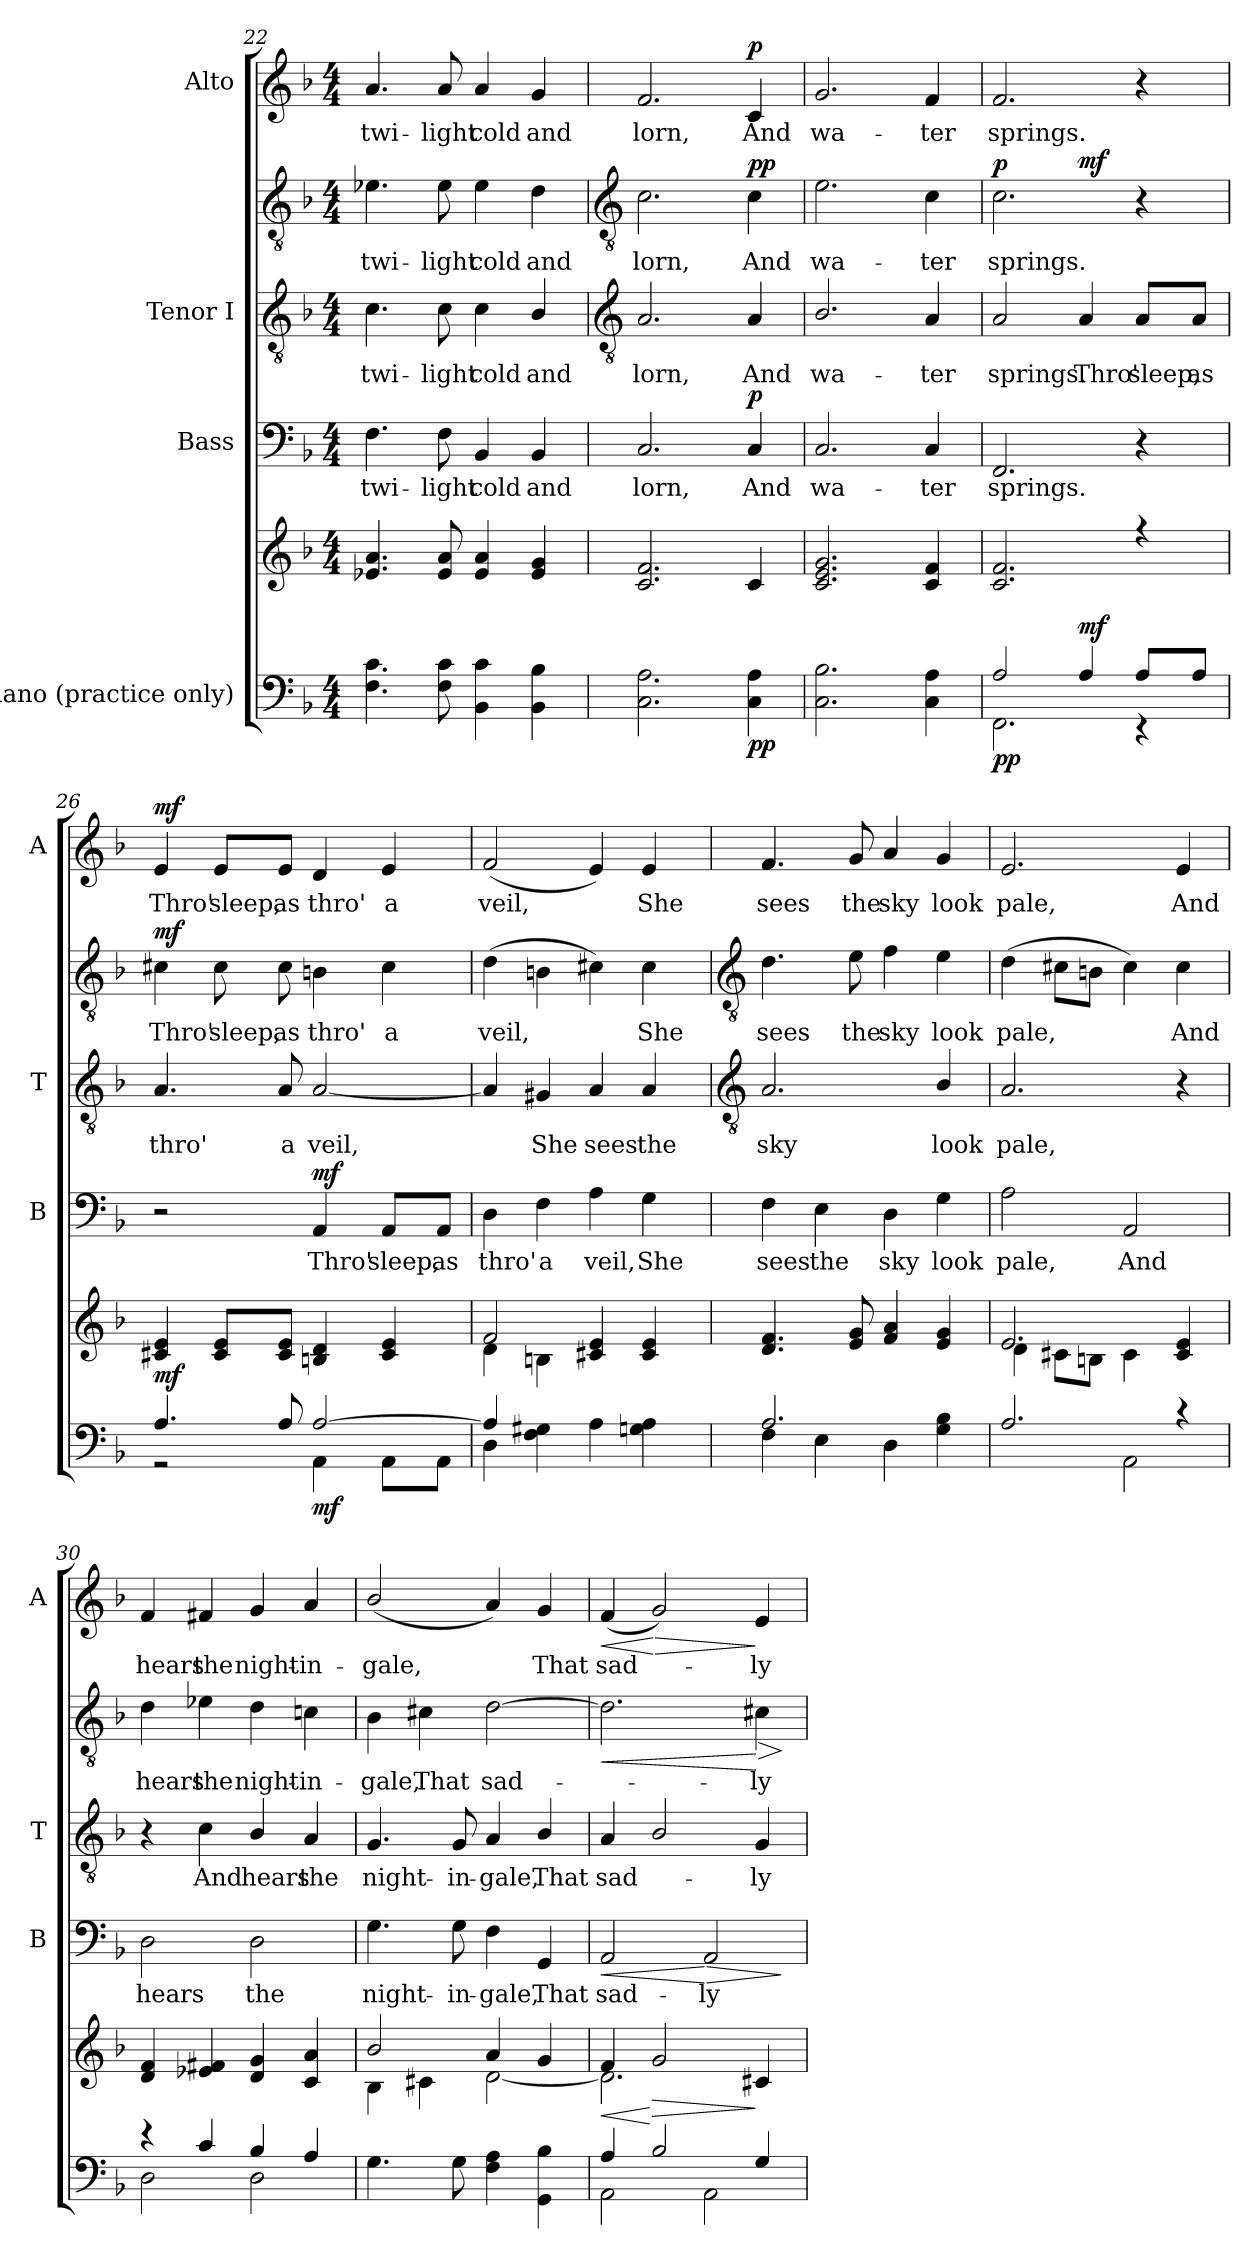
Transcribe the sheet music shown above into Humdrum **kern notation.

**kern	**kern	**dynam	**kern	**text	**dynam	**kern	**text	**kern	**text	**dynam	**kern	**text	**dynam
*part4	*part4	*part4	*part3	*part3	*part3	*part2	*part2	*part2	*part2	*part2	*part1	*part1	*part1
*staff6	*staff5	*staff5/6	*staff4	*staff4	*staff4	*staff3	*staff3	*staff2	*staff2	*staff2/3	*staff1	*staff1	*staff1
*I"Piano (practice only)	*	*	*I"Bass	*	*	*I"Tenor I	*	*	*	*	*I"Alto	*	*
*	*	*	*I'B	*	*	*I'T	*	*	*	*	*I'A	*	*
*clefF4	*clefG2	*	*clefF4	*	*	*clefGv2	*	*clefGv2	*	*	*clefG2	*	*
*k[b-]	*k[b-]	*	*k[b-]	*	*	*k[b-]	*	*k[b-]	*	*	*k[b-]	*	*
*F:	*F:	*	*F:	*	*	*F:	*	*F:	*	*	*F:	*	*
*M4/4	*M4/4	*	*M4/4	*	*	*M4/4	*	*M4/4	*	*	*M4/4	*	*
=22	=22	=22	=22	=22	=22	=22	=22	=22	=22	=22	=22	=22	=22
*^	*^	*	*	*	*	*	*	*	*	*	*	*	*
!	!	!	!	!	!	!LO:LY:b	!	!	!LO:LY:b	!	!LO:LY:b	!	!	!LO:LY:b	!
1ryy	4.F\ 4.c\	4.e-X/ 4.a/	1ryy	.	4.F	twi-	.	4.c	twi-	4.e-X	twi-	.	4.a	twi-	.
!	!	!	!	!	!	!LO:LY:b	!	!	!LO:LY:b	!	!LO:LY:b	!	!	!LO:LY:b	!
.	8F\ 8c\	8e-/ 8a/	.	.	8F	-light	.	8c	-light	8e-	-light	.	8a	-light	.
!	!	!	!	!	!	!LO:LY:b	!	!	!LO:LY:b	!	!LO:LY:b	!	!	!LO:LY:b	!
.	4BB-\ 4c\	4e-/ 4a/	.	.	4BB-	cold	.	4c	cold	4e-	cold	.	4a	cold	.
!	!	!	!	!	!	!LO:LY:b	!	!	!LO:LY:b	!	!LO:LY:b	!	!	!LO:LY:b	!
.	4BB-\ 4B-\	4e-/ 4g/	.	.	4BB-	and	.	4B-/	and	4d	and	.	4g	and	.
!!LO:LB:g=z
=23	=23	=23	=23	=23	=23	=23	=23	=23	=23	=23	=23	=23	=23	=23	=23
*	*	*	*	*	*	*	*	*clefGv2	*	*clefGv2	*	*	*	*	*
!	!	!	!	!	!	!LO:LY:b	!	!	!LO:LY:b	!	!LO:LY:b	!	!	!LO:LY:b	!
1ryy	2.C\ 2.A\	2.c/ 2.f/	1ryy	.	2.C	lorn,	.	2.A	lorn,	2.c	lorn,	.	2.f	lorn,	.
!	!	!	!	!LO:DY:b=2	!	!LO:LY:b	!	!	!LO:LY:b	!	!LO:LY:b	!	!	!LO:LY:b	!
!	!	!	!	!LO:DY:n=1:b	!	!	!LO:DY:b	!	!	!	!	!LO:DY:b=2	!	!	!
!	!	!	!	!	!	!	!	!	!	!	!	!LO:DY:n=1:b	!	!	!LO:DY:b
.	4C\ 4A\	4c/	.	p p	4C	And	p	4A	And	4c	And	p p	4c	And	p
=24	=24	=24	=24	=24	=24	=24	=24	=24	=24	=24	=24	=24	=24	=24	=24
!	!	!	!	!	!	!LO:LY:b	!	!	!LO:LY:b	!	!LO:LY:b	!	!	!LO:LY:b	!
1ryy	2.C\ 2.B-\	2.c/ 2.e/ 2.g/	1ryy	.	2.C	wa-	.	2.B-/	wa-	2.e	wa-	.	2.g	wa-	.
!	!	!	!	!	!	!LO:LY:b	!	!	!LO:LY:b	!	!LO:LY:b	!	!	!LO:LY:b	!
.	4C\ 4A\	4c/ 4f/	.	.	4C	-ter	.	4A	-ter	4c	-ter	.	4f	-ter	.
=25	=25	=25	=25	=25	=25	=25	=25	=25	=25	=25	=25	=25	=25	=25	=25
!	!	!	!	!LO:DY:b=2	!	!LO:LY:b	!	!	!LO:LY:b	!	!LO:LY:b	!	!	!LO:LY:b	!
!	!	!	!	!LO:DY:n=1:b=2	!	!	!	!	!	!	!	!LO:DY:b=2	!	!	!
2A/	2.FF\	2.c/ 2.f/	1ryy	p p	2.FF	springs.	.	2A	springs.	2.c	springs.	p	2.f	springs.	.
!	!	!	!	!LO:DY:n=2:a=2	!	!	!	!	!LO:LY:b	!	!	!LO:DY:b=2	!	!	!
4A/	.	.	.	mf	.	.	.	4A	Thro'	.	.	mf	.	.	.
!	!	!	!	!	!	!	!	!	!LO:LY:b	!	!	!	!	!	!
8A/L	4r	4r	.	.	4r	.	.	8A/L	sleep,	4r	.	.	4r	.	.
!	!	!	!	!	!	!	!	!	!LO:LY:b	!	!	!	!	!	!
8A/J	.	.	.	.	.	.	.	8A/J	as	.	.	.	.	.	.
=26	=26	=26	=26	=26	=26	=26	=26	=26	=26	=26	=26	=26	=26	=26	=26
!	!	!	!	!LO:DY:b	!	!	!	!	!LO:LY:b	!	!LO:LY:b	!LO:DY:b	!	!LO:LY:b	!LO:DY:b
4.A/	2r	4c#X/ 4e/	2ryy	mf	2r	.	.	4.A	thro'	4c#X	Thro'	mf	4e	Thro'	mf
!	!	!	!	!	!	!	!	!	!	!	!LO:LY:b	!	!	!LO:LY:b	!
.	.	8c#/ 8e/L	.	.	.	.	.	.	.	8c#	sleep,	.	8e/L	sleep,	.
!	!	!	!	!	!	!	!	!	!LO:LY:b	!	!LO:LY:b	!	!	!LO:LY:b	!
8A/	.	8c#/ 8e/J	.	.	.	.	.	8A	a	8c#	as	.	8e/J	as	.
!	!	!	!	!LO:DY:b=2	!	!LO:LY:b	!LO:DY:b	!	!LO:LY:b	!	!LO:LY:b	!	!	!LO:LY:b	!
[2A/	4AA\	4Bn/ 4d/	8ryy	mf	4AA	Thro'	mf	[2A	veil,	4Bn	thro'	.	4d	thro'	.
.	.	.	4.ryy	.	.	.	.	.	.	.	.	.	.	.	.
!	!	!	!	!	!	!LO:LY:b	!	!	!	!	!LO:LY:b	!	!	!LO:LY:b	!
.	8AA\L	4c#/ 4e/	.	.	8AA/L	sleep,	.	.	.	4c#	a	.	4e	a	.
!	!	!	!	!	!	!LO:LY:b	!	!	!	!	!	!	!	!	!
.	8AA\J	.	.	.	8AA/J	as	.	.	.	.	.	.	.	.	.
=27	=27	=27	=27	=27	=27	=27	=27	=27	=27	=27	=27	=27	=27	=27	=27
!	!	!	!	!	!	!LO:LY:b	!	!	!	!	!LO:LY:b	!	!	!LO:LY:b	!
4A/]	4D\	2f/	4d\	.	4D	thro'	.	4A]	.	(>4d	veil,	.	(<2f	veil,	.
!	!	!	!	!	!	!LO:LY:b	!	!	!LO:LY:b	!	!	!	!	!	!
2ryy	4F\ 4G#X\	.	4Bn\	.	4F	a	.	4G#X	She	4Bn	.	.	.	.	.
!	!	!	!	!	!	!LO:LY:b	!	!	!LO:LY:b	!	!	!	!	!	!
.	4A\	4c#X/ 4e/	2ryy	.	4A	veil,	.	4A	sees	4c#X)	.	.	4e)	.	.
!	!	!	!	!	!	!LO:LY:b	!	!	!LO:LY:b	!	!LO:LY:b	!	!	!LO:LY:b	!
8ryy	4Gn\ 4A\	4c#/ 4e/	.	.	4G	She	.	4A	the	4c#	She	.	4e	She	.
8ryy	.	.	.	.	.	.	.	.	.	.	.	.	.	.	.
!!LO:LB:g=z
=28	=28	=28	=28	=28	=28	=28	=28	=28	=28	=28	=28	=28	=28	=28	=28
*	*	*	*	*	*	*	*	*clefGv2	*	*clefGv2	*	*	*	*	*
!	!	!	!	!	!	!LO:LY:b	!	!	!LO:LY:b	!	!LO:LY:b	!	!	!LO:LY:b	!
2.A/	4F\	4.d/ 4.f/	1ryy	.	4F	sees	.	2.A	sky	4.d	sees	.	4.f	sees	.
!	!	!	!	!	!	!LO:LY:b	!	!	!	!	!	!	!	!	!
.	4E\	.	.	.	4E	the	.	.	.	.	.	.	.	.	.
!	!	!	!	!	!	!	!	!	!	!	!LO:LY:b	!	!	!LO:LY:b	!
.	.	8e/ 8g/	.	.	.	.	.	.	.	8e	the	.	8g	the	.
!	!	!	!	!	!	!LO:LY:b	!	!	!	!	!LO:LY:b	!	!	!LO:LY:b	!
.	4D\	4f/ 4a/	.	.	4D	sky	.	.	.	4f	sky	.	4a	sky	.
!	!	!	!	!	!	!LO:LY:b	!	!	!LO:LY:b	!	!LO:LY:b	!	!	!LO:LY:b	!
4ryy	4G\ 4B-\	4e/ 4g/	.	.	4G	look	.	4B-/	look	4e	look	.	4g	look	.
=29	=29	=29	=29	=29	=29	=29	=29	=29	=29	=29	=29	=29	=29	=29	=29
!	!	!	!	!	!	!LO:LY:b	!	!	!LO:LY:b	!	!LO:LY:b	!	!	!LO:LY:b	!
2.A/	2ryy	2.e/	4d\	.	2A	pale,	.	2.A	pale,	(>4d	pale,	.	2.e	pale,	.
.	.	.	8c#X\L	.	.	.	.	.	.	8c#XL	.	.	.	.	.
.	.	.	8Bn\J	.	.	.	.	.	.	8BnJ	.	.	.	.	.
!	!	!	!	!	!	!LO:LY:b	!	!	!	!	!	!	!	!	!
.	2AA\	.	4c#\	.	2AA	And	.	.	.	4c#)	.	.	.	.	.
!	!	!	!	!	!	!	!	!	!	!	!LO:LY:b	!	!	!LO:LY:b	!
4r	.	4c#/ 4e/	4ryy	.	.	.	.	4r	.	4c#	And	.	4e	And	.
=30	=30	=30	=30	=30	=30	=30	=30	=30	=30	=30	=30	=30	=30	=30	=30
!	!	!	!	!	!	!LO:LY:b	!	!	!	!	!LO:LY:b	!	!	!LO:LY:b	!
4r	2D\	4d/ 4f/	1ryy	.	2D	hears	.	4r	.	4d	hears	.	4f	hears	.
!	!	!	!	!	!	!	!	!	!LO:LY:b	!	!LO:LY:b	!	!	!LO:LY:b	!
4c/	.	4e-X/ 4f#X/	.	.	.	.	.	4c	-And	4e-X	the	.	4f#X	the	.
!	!	!	!	!	!	!LO:LY:b	!	!	!LO:LY:b	!	!LO:LY:b	!	!	!LO:LY:b	!
4B-/	2D\	4d/ 4g/	.	.	2D	the	.	4B-/	hears	4d	night-	.	4g	night-	.
!	!	!	!	!	!	!	!	!	!LO:LY:b	!	!LO:LY:b	!	!	!LO:LY:b	!
4A/	.	4c/ 4a/	.	.	.	.	.	4A	the	4cn	-in-	.	4a	-in-	.
=31	=31	=31	=31	=31	=31	=31	=31	=31	=31	=31	=31	=31	=31	=31	=31
!	!	!	!	!	!	!LO:LY:b	!	!	!LO:LY:b	!	!LO:LY:b	!	!	!LO:LY:b	!
1ryy	4.G\	2b-/	4B-\	.	4.G	night-	.	4.G	night-	4B-	gale,	.	(<2b-/	-gale,	.
!	!	!	!	!	!	!	!	!	!	!	!LO:LY:b	!	!	!	!
.	.	.	4c#X\	.	.	.	.	.	.	4c#X	That	.	.	.	.
!	!	!	!	!	!	!LO:LY:b	!	!	!LO:LY:b	!	!	!	!	!	!
.	8G\	.	.	.	8G	-in-	.	8G	-in-	.	.	.	.	.	.
!	!	!	!	!	!	!LO:LY:b	!	!	!LO:LY:b	!	!LO:LY:b	!	!	!	!
.	4F\ 4A\	4a/	[2d\	.	4F	-gale,	.	4A	-gale,	[2d	sad-	.	4a)	.	.
!	!	!	!	!	!	!LO:LY:b	!	!	!LO:LY:b	!	!	!	!	!LO:LY:b	!
.	4GG\ 4B-\	4g/	.	.	4GG	That	.	4B-/	That	.	.	.	4g	That	.
=32	=32	=32	=32	=32	=32	=32	=32	=32	=32	=32	=32	=32	=32	=32	=32
!	!	!	!	!LO:HP:b	!	!LO:LY:b	!LO:HP:b	!	!LO:LY:b	!	!	!LO:HP:b	!	!LO:LY:b	!LO:HP:b
4A/	2AA\	4f/	2.d\]	<	2AA	sad-	<	4A	sad-	2.d]	.	<	(<4f	sad-	<
!	!	!	!	!LO:HP:n=1:b	!	!	!	!	!	!	!	!	!	!	!LO:HP:n=1:b
2B-/	.	2g/	.	[ >	.	.	.	2B-/	.	.	.	.	2g)	.	[ >
!	!	!	!	!	!	!LO:LY:b	!LO:HP:n=1:b	!	!	!	!	!	!	!	!
.	2AA\	.	.	.	2AA	-ly	[ >	.	.	.	.	.	.	.	.
!	!	!	!	!	!	!	!	!	!LO:LY:b	!	!LO:LY:b	!LO:HP:n=1:b	!	!LO:LY:b	!
4G/	.	4c#X/	4ryy	]	.	.	.	4G	ly	4c#X	ly	[ >	4e	ly	]
*v	*v	*	*	*	*	*	*	*	*	*	*	*	*	*	*
*	*v	*v	*	*	*	*	*	*	*	*	*	*	*	*
.	.	.	.	.	]	.	.	.	.	]	.	.	.
=	=	=	=	=	=	=	=	=	=	=	=	=	=
*-	*-	*-	*-	*-	*-	*-	*-	*-	*-	*-	*-	*-	*-
